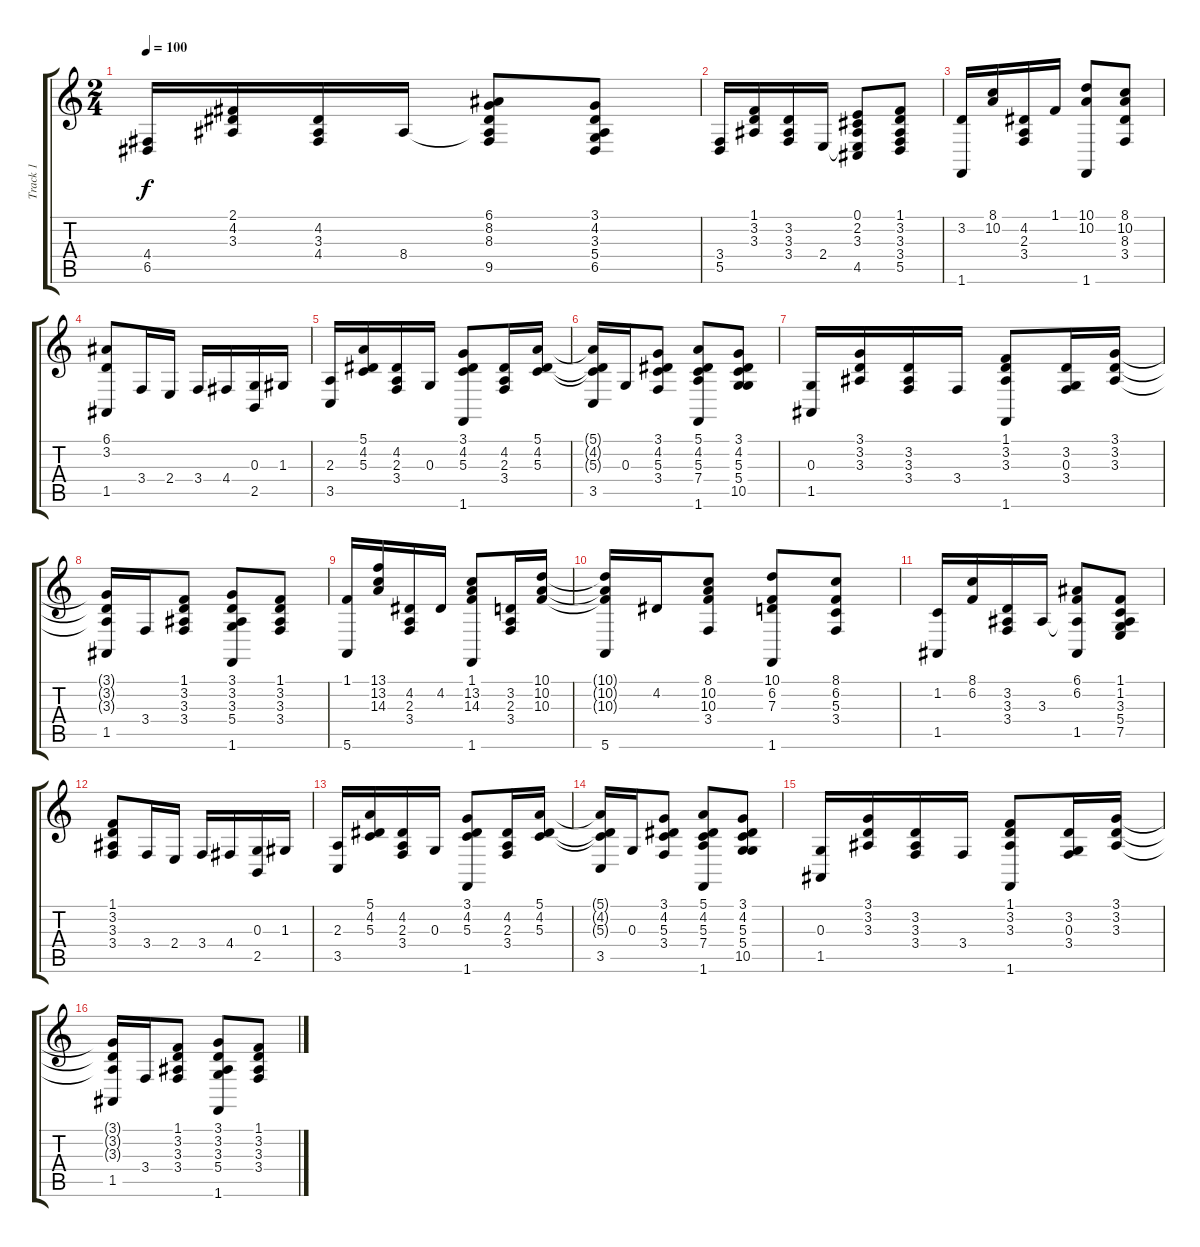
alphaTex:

\track ("Track 1" "Track 1") {instrument acousticgrandpiano}
\staff {score tabs}
\tuning (E4 B3 G3 D3 A2 E2) {hide}
\ts (2 4)
\tempo 100
\clef g2
\ks c
(4.4 6.5).16{dy f} (2.1 4.2 3.3).16 (4.2 3.3 4.4).16 8.4.16 (6.1 8.2 8.3 8.4{t} 9.5).8 (3.1 4.2 3.3 5.4 6.5).8 |
(3.4 5.5).16 (1.1 3.2 3.3).16 (3.2 3.3 3.4).16 2.4.16 (0.1 2.2 3.3 2.4{t} 4.5).8 (1.1 3.2 3.3 3.4 5.5).8 |
(3.2 1.6).16 (8.1 10.2).16 (4.2 2.3 3.4).16 1.1.16 (10.1 10.2 1.6).8 (8.1 10.2 8.3 3.4).8 |
(6.1 3.2 1.5).8 3.4.16 2.4.16 3.4.16 4.4.16 (0.3 2.5).16 1.3.16 |
(2.3 3.5).16 (5.1 4.2 5.3).16 (4.2 2.3 3.4).16 0.3.16 (3.1 4.2 5.3 1.6).8 (4.2 2.3 3.4).16 (5.1 4.2 5.3).16 |
(5.1{t} 4.2{t} 5.3{t} 3.5).16 0.3.16 (3.1 4.2 5.3 3.4).8 (5.1 4.2 5.3 7.4 1.6).8 (3.1 4.2 5.3 5.4 10.5).8 |
(0.3 1.5).16 (3.1 3.2 3.3).16 (3.2 3.3 3.4).16 3.4.16 (1.1 3.2 3.3 1.6).8 (3.2 0.3 3.4).16 (3.1 3.2 3.3).16 |
(3.1{t} 3.2{t} 3.3{t} 1.5).16 3.4.16 (1.1 3.2 3.3 3.4).8 (3.1 3.2 3.3 5.4 1.6).8 (1.1 3.2 3.3 3.4).8 |
(1.1 5.6).16 (13.1 13.2 14.3).16 (4.2 2.3 3.4).16 4.2.16 (1.1 13.2 14.3 1.6).8 (3.2 2.3 3.4).16 (10.1 10.2 10.3).16 |
(10.1{t} 10.2{t} 10.3{t} 5.6).16 4.2.16 (8.1 10.2 10.3 3.4).8 (10.1 6.2 7.3 1.6).8 (8.1 6.2 5.3 3.4).8 |
(1.2 1.5).16 (8.1 6.2).16 (3.2 3.3 3.4).16 3.3.16 (6.1 6.2 3.3{t} 1.5).8 (1.1 1.2 3.3 5.4 7.5).8 |
(1.1 3.2 3.3 3.4).8 3.4.16 2.4.16 3.4.16 4.4.16 (0.3 2.5).16 1.3.16 |
(2.3 3.5).16 (5.1 4.2 5.3).16 (4.2 2.3 3.4).16 0.3.16 (3.1 4.2 5.3 1.6).8 (4.2 2.3 3.4).16 (5.1 4.2 5.3).16 |
(5.1{t} 4.2{t} 5.3{t} 3.5).16 0.3.16 (3.1 4.2 5.3 3.4).8 (5.1 4.2 5.3 7.4 1.6).8 (3.1 4.2 5.3 5.4 10.5).8 |
(0.3 1.5).16 (3.1 3.2 3.3).16 (3.2 3.3 3.4).16 3.4.16 (1.1 3.2 3.3 1.6).8 (3.2 0.3 3.4).16 (3.1 3.2 3.3).16 |
(3.1{t} 3.2{t} 3.3{t} 1.5).16 3.4.16 (1.1 3.2 3.3 3.4).8 (3.1 3.2 3.3 5.4 1.6).8 (1.1 3.2 3.3 3.4).8
